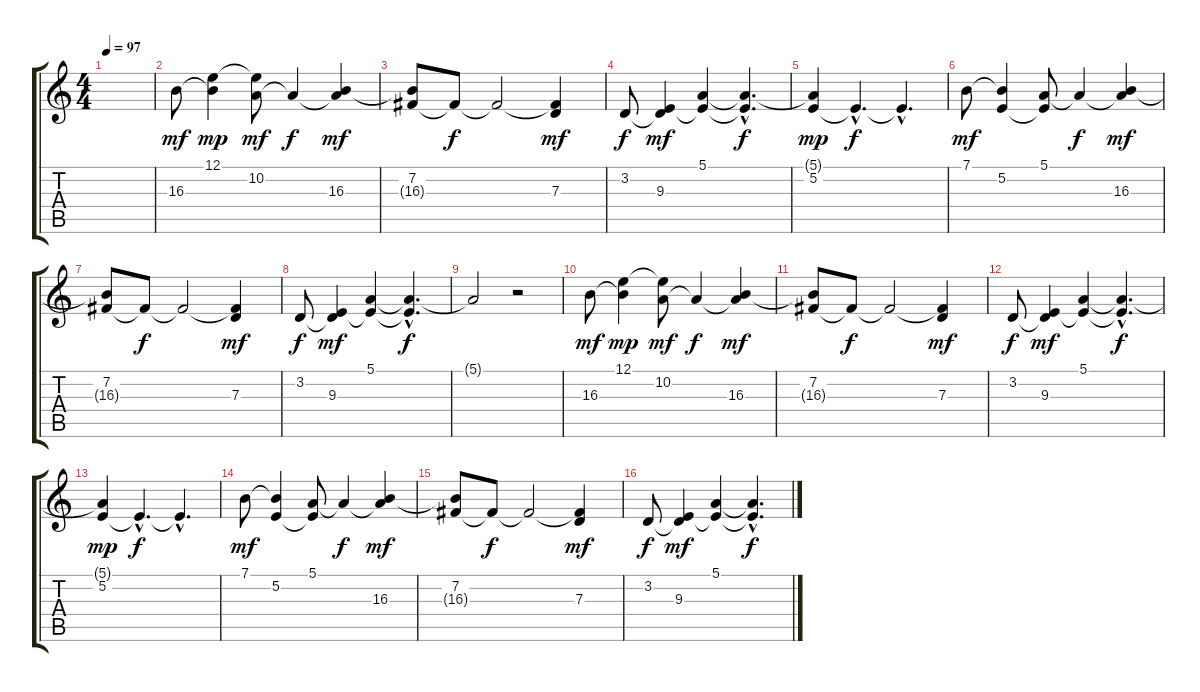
\track "" {instrument synthbrass2}
\staff {score tabs}
\tuning (E4 B3 G3 D3 A2 E2) {hide}
\ts (4 4)
\tempo 97
\clef g2
\ks c
|
\section ("" "")
16.3.8{dy mf} (12.1 16.3{t}).4{dy mp} (12.1{t} 10.2).8{dy mf} 10.2{t}.4{dy f} (10.2{t} 16.3).4{dy mf} |
(7.2 16.3{t}).8 7.2{t}.8{dy f} 7.2{t}.2 (7.2{t} 7.3).4{dy mf} |
3.2.8{dy f} (3.2{t} 9.3).4{dy mf} (5.1 9.3{t}).4 (5.1{hac t} 9.3{hac t}).4{d dy f} |
(5.1{t} 5.2).4{dy mp} 5.2{hac t}.4{d dy f} 5.2{hac t}.4{d} |
7.1.8{dy mf} (7.1{t} 5.2).4 (5.1 5.2{t}).8 5.1{t}.4{dy f} (5.1{t} 16.3).4{dy mf} |
(7.2 16.3{t}).8 7.2{t}.8{dy f} 7.2{t}.2 (7.2{t} 7.3).4{dy mf} |
3.2.8{dy f} (3.2{t} 9.3).4{dy mf} (5.1 9.3{t}).4 (5.1{hac t} 9.3{hac t}).4{d dy f volume 6} |
5.1{t}.2 r.2{volume 14} |
16.3.8{dy mf volume 14} (12.1 16.3{t}).4{dy mp} (12.1{t} 10.2).8{dy mf} 10.2{t}.4{dy f} (10.2{t} 16.3).4{dy mf} |
(7.2 16.3{t}).8{volume 13} 7.2{t}.8{dy f} 7.2{t}.2 (7.2{t} 7.3).4{dy mf} |
3.2.8{dy f volume 12} (3.2{t} 9.3).4{dy mf} (5.1 9.3{t}).4 (5.1{hac t} 9.3{hac t}).4{d dy f} |
(5.1{t} 5.2).4{dy mp volume 11} 5.2{hac t}.4{d dy f} 5.2{hac t}.4{d} |
7.1.8{dy mf volume 10} (7.1{t} 5.2).4 (5.1 5.2{t}).8 5.1{t}.4{dy f} (5.1{t} 16.3).4{dy mf} |
(7.2 16.3{t}).8{volume 9} 7.2{t}.8{dy f} 7.2{t}.2 (7.2{t} 7.3).4{dy mf} |
3.2.8{dy f volume 8} (3.2{t} 9.3).4{dy mf} (5.1 9.3{t}).4 (5.1{hac t} 9.3{hac t}).4{d dy f volume 5}
